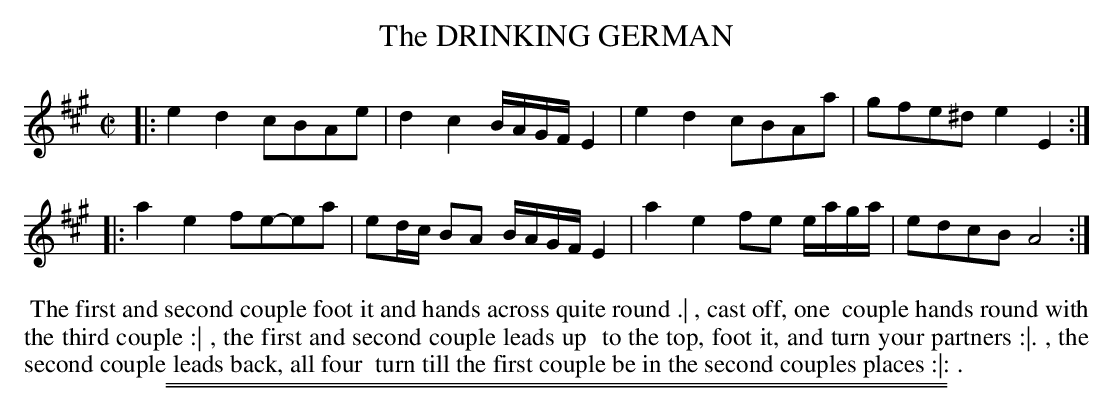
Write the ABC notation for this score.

X:1
T: The DRINKING GERMAN
M: C|
L: 1/8
K: A
|:\
e2d2 cBAe | d2c2 B/A/G/F/ E2 |\
e2d2 cBAa | gfe^d e2E2 :|
|:\
a2e2 fe-ea | ed/c/ BA B/A/G/F/ E2 |\
a2e2 fe e/a/g/a/ | edcB A4 :|
